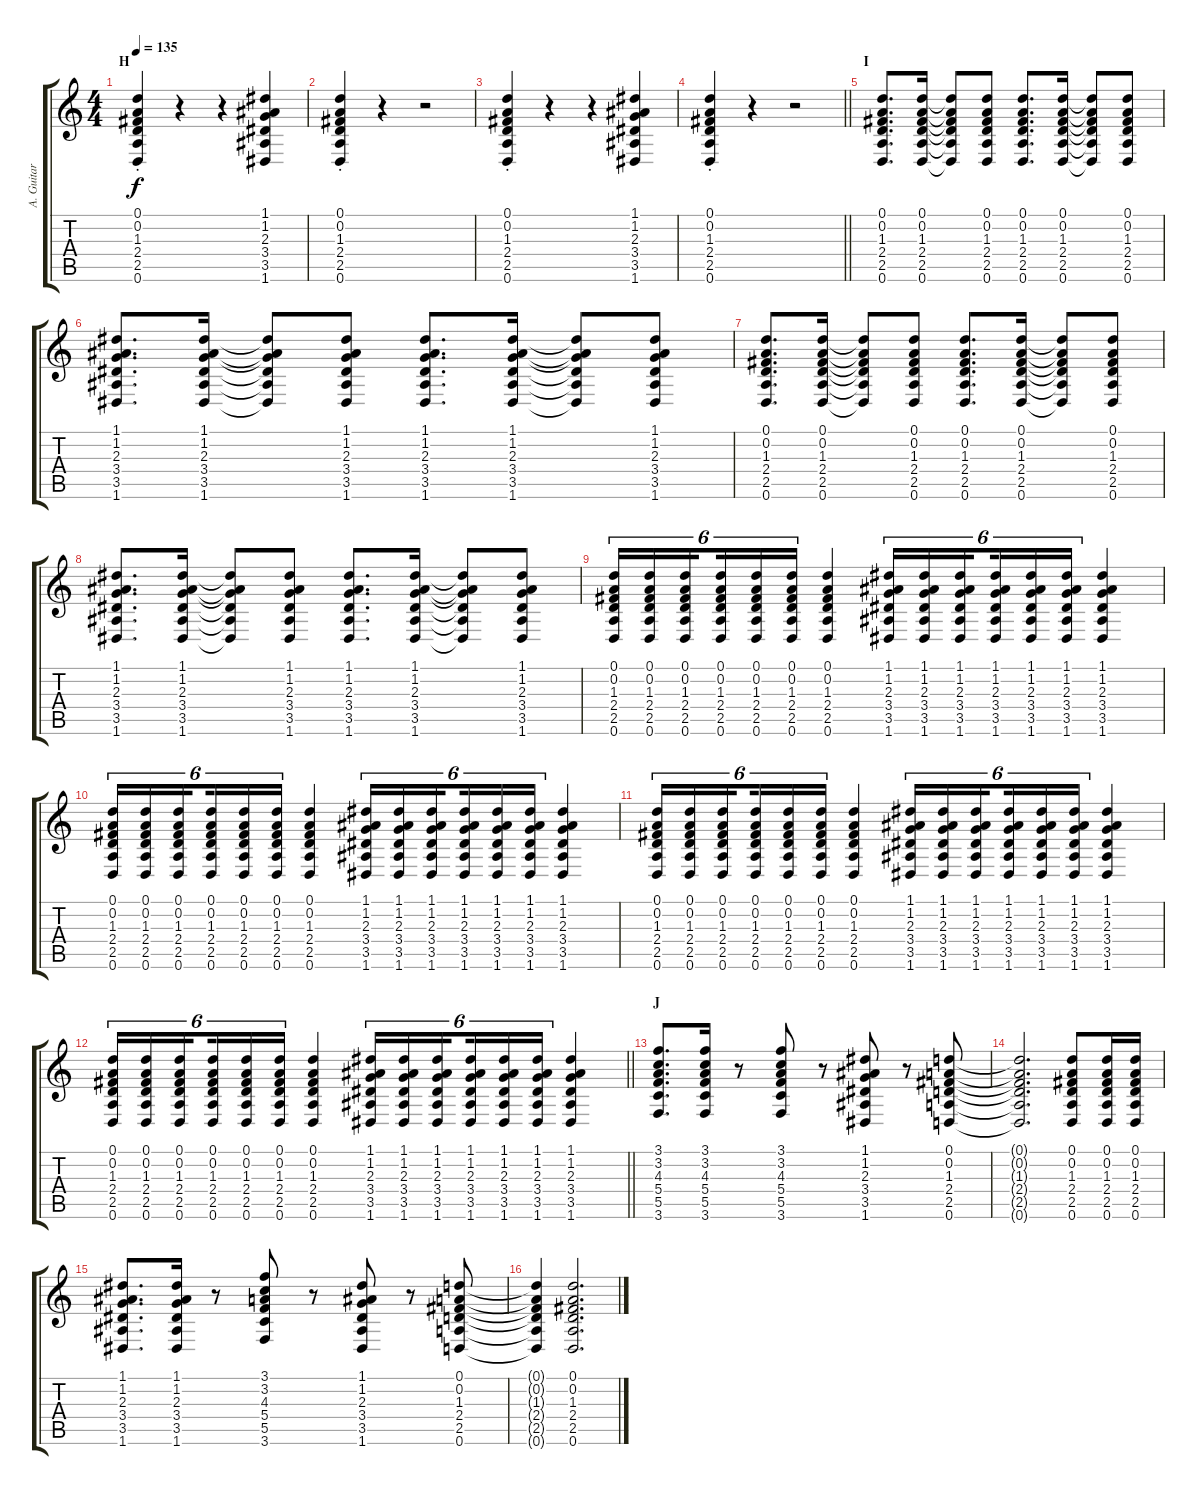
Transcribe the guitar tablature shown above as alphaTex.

\track ("A. Guitar III" "A. Guitar ") {instrument acousticguitarsteel}
\staff {score tabs}
\tuning (D4 A3 F3 C3 G2 D2) {hide}
\ts (4 4)
\section ("" "H")
\tempo 135
\clef g2
\ks c
(0.1{st} 0.2{st} 1.3{st} 2.4{st} 2.5{st} 0.6{st}).4{dy f} r.4 r.4 (1.1 1.2 2.3 3.4 3.5 1.6).4 |
(0.1{st} 0.2{st} 1.3{st} 2.4{st} 2.5{st} 0.6{st}).4 r.4 r.2 |
(0.1{st} 0.2{st} 1.3{st} 2.4{st} 2.5{st} 0.6{st}).4 r.4 r.4 (1.1 1.2 2.3 3.4 3.5 1.6).4 |
\barLineRight lightlight
(0.1{st} 0.2{st} 1.3{st} 2.4{st} 2.5{st} 0.6{st}).4 r.4 r.2 |
\section ("" "I")
(0.1 0.2 1.3 2.4 2.5 0.6).8{d} (0.1 0.2 1.3 2.4 2.5 0.6).16 (0.1{t} 0.2{t} 1.3{t} 2.4{t} 2.5{t} 0.6{t}).8 (0.1 0.2 1.3 2.4 2.5 0.6).8 (0.1 0.2 1.3 2.4 2.5 0.6).8{d} (0.1 0.2 1.3 2.4 2.5 0.6).16 (0.1{t} 0.2{t} 1.3{t} 2.4{t} 2.5{t} 0.6{t}).8 (0.1 0.2 1.3 2.4 2.5 0.6).8 |
(1.1 1.2 2.3 3.4 3.5 1.6).8{d} (1.1 1.2 2.3 3.4 3.5 1.6).16 (1.1{t} 1.2{t} 2.3{t} 3.4{t} 3.5{t} 1.6{t}).8 (1.1 1.2 2.3 3.4 3.5 1.6).8 (1.1 1.2 2.3 3.4 3.5 1.6).8{d} (1.1 1.2 2.3 3.4 3.5 1.6).16 (1.1{t} 1.2{t} 2.3{t} 3.4{t} 3.5{t} 1.6{t}).8 (1.1 1.2 2.3 3.4 3.5 1.6).8 |
(0.1 0.2 1.3 2.4 2.5 0.6).8{d} (0.1 0.2 1.3 2.4 2.5 0.6).16 (0.1{t} 0.2{t} 1.3{t} 2.4{t} 2.5{t} 0.6{t}).8 (0.1 0.2 1.3 2.4 2.5 0.6).8 (0.1 0.2 1.3 2.4 2.5 0.6).8{d} (0.1 0.2 1.3 2.4 2.5 0.6).16 (0.1{t} 0.2{t} 1.3{t} 2.4{t} 2.5{t} 0.6{t}).8 (0.1 0.2 1.3 2.4 2.5 0.6).8 |
(1.1 1.2 2.3 3.4 3.5 1.6).8{d} (1.1 1.2 2.3 3.4 3.5 1.6).16 (1.1{t} 1.2{t} 2.3{t} 3.4{t} 3.5{t} 1.6{t}).8 (1.1 1.2 2.3 3.4 3.5 1.6).8 (1.1 1.2 2.3 3.4 3.5 1.6).8{d} (1.1 1.2 2.3 3.4 3.5 1.6).16 (1.1{t} 1.2{t} 2.3{t} 3.4{t} 3.5{t} 1.6{t}).8 (1.1 1.2 2.3 3.4 3.5 1.6).8 |
(0.1 0.2 1.3 2.4 2.5 0.6).16{tu (6 4)} (0.1 0.2 1.3 2.4 2.5 0.6).16{tu (6 4)} (0.1 0.2 1.3 2.4 2.5 0.6).16{tu (6 4) beam splitsecondary} (0.1 0.2 1.3 2.4 2.5 0.6).16{tu (6 4)} (0.1 0.2 1.3 2.4 2.5 0.6).16{tu (6 4)} (0.1 0.2 1.3 2.4 2.5 0.6).16{tu (6 4)} (0.1 0.2 1.3 2.4 2.5 0.6).4 (1.1 1.2 2.3 3.4 3.5 1.6).16{tu (6 4)} (1.1 1.2 2.3 3.4 3.5 1.6).16{tu (6 4)} (1.1 1.2 2.3 3.4 3.5 1.6).16{tu (6 4) beam splitsecondary} (1.1 1.2 2.3 3.4 3.5 1.6).16{tu (6 4)} (1.1 1.2 2.3 3.4 3.5 1.6).16{tu (6 4)} (1.1 1.2 2.3 3.4 3.5 1.6).16{tu (6 4)} (1.1 1.2 2.3 3.4 3.5 1.6).4 |
(0.1 0.2 1.3 2.4 2.5 0.6).16{tu (6 4)} (0.1 0.2 1.3 2.4 2.5 0.6).16{tu (6 4)} (0.1 0.2 1.3 2.4 2.5 0.6).16{tu (6 4) beam splitsecondary} (0.1 0.2 1.3 2.4 2.5 0.6).16{tu (6 4)} (0.1 0.2 1.3 2.4 2.5 0.6).16{tu (6 4)} (0.1 0.2 1.3 2.4 2.5 0.6).16{tu (6 4)} (0.1 0.2 1.3 2.4 2.5 0.6).4 (1.1 1.2 2.3 3.4 3.5 1.6).16{tu (6 4)} (1.1 1.2 2.3 3.4 3.5 1.6).16{tu (6 4)} (1.1 1.2 2.3 3.4 3.5 1.6).16{tu (6 4) beam splitsecondary} (1.1 1.2 2.3 3.4 3.5 1.6).16{tu (6 4)} (1.1 1.2 2.3 3.4 3.5 1.6).16{tu (6 4)} (1.1 1.2 2.3 3.4 3.5 1.6).16{tu (6 4)} (1.1 1.2 2.3 3.4 3.5 1.6).4 |
(0.1 0.2 1.3 2.4 2.5 0.6).16{tu (6 4)} (0.1 0.2 1.3 2.4 2.5 0.6).16{tu (6 4)} (0.1 0.2 1.3 2.4 2.5 0.6).16{tu (6 4) beam splitsecondary} (0.1 0.2 1.3 2.4 2.5 0.6).16{tu (6 4)} (0.1 0.2 1.3 2.4 2.5 0.6).16{tu (6 4)} (0.1 0.2 1.3 2.4 2.5 0.6).16{tu (6 4)} (0.1 0.2 1.3 2.4 2.5 0.6).4 (1.1 1.2 2.3 3.4 3.5 1.6).16{tu (6 4)} (1.1 1.2 2.3 3.4 3.5 1.6).16{tu (6 4)} (1.1 1.2 2.3 3.4 3.5 1.6).16{tu (6 4) beam splitsecondary} (1.1 1.2 2.3 3.4 3.5 1.6).16{tu (6 4)} (1.1 1.2 2.3 3.4 3.5 1.6).16{tu (6 4)} (1.1 1.2 2.3 3.4 3.5 1.6).16{tu (6 4)} (1.1 1.2 2.3 3.4 3.5 1.6).4 |
\barLineRight lightlight
(0.1 0.2 1.3 2.4 2.5 0.6).16{tu (6 4)} (0.1 0.2 1.3 2.4 2.5 0.6).16{tu (6 4)} (0.1 0.2 1.3 2.4 2.5 0.6).16{tu (6 4) beam splitsecondary} (0.1 0.2 1.3 2.4 2.5 0.6).16{tu (6 4)} (0.1 0.2 1.3 2.4 2.5 0.6).16{tu (6 4)} (0.1 0.2 1.3 2.4 2.5 0.6).16{tu (6 4)} (0.1 0.2 1.3 2.4 2.5 0.6).4 (1.1 1.2 2.3 3.4 3.5 1.6).16{tu (6 4)} (1.1 1.2 2.3 3.4 3.5 1.6).16{tu (6 4)} (1.1 1.2 2.3 3.4 3.5 1.6).16{tu (6 4) beam splitsecondary} (1.1 1.2 2.3 3.4 3.5 1.6).16{tu (6 4)} (1.1 1.2 2.3 3.4 3.5 1.6).16{tu (6 4)} (1.1 1.2 2.3 3.4 3.5 1.6).16{tu (6 4)} (1.1 1.2 2.3 3.4 3.5 1.6).4 |
\section ("" "J")
(3.1 3.2 4.3 5.4 5.5 3.6).8{d} (3.1 3.2 4.3 5.4 5.5 3.6).16 r.8 (3.1 3.2 4.3 5.4 5.5 3.6).8 r.8 (1.1 1.2 2.3 3.4 3.5 1.6).8 r.8 (0.1 0.2 1.3 2.4 2.5 0.6).8 |
(0.1{t} 0.2{t} 1.3{t} 2.4{t} 2.5{t} 0.6{t}).2{d} (0.1 0.2 1.3 2.4 2.5 0.6).8 (0.1 0.2 1.3 2.4 2.5 0.6).16 (0.1 0.2 1.3 2.4 2.5 0.6).16 |
(1.1 1.2 2.3 3.4 3.5 1.6).8{d} (1.1 1.2 2.3 3.4 3.5 1.6).16 r.8 (3.1 3.2 4.3 5.4 5.5 3.6).8 r.8 (1.1 1.2 2.3 3.4 3.5 1.6).8 r.8 (0.1 0.2 1.3 2.4 2.5 0.6).8 |
(0.1{t} 0.2{t} 1.3{t} 2.4{t} 2.5{t} 0.6{t}).4 (0.1 0.2 1.3 2.4 2.5 0.6).2{d}
